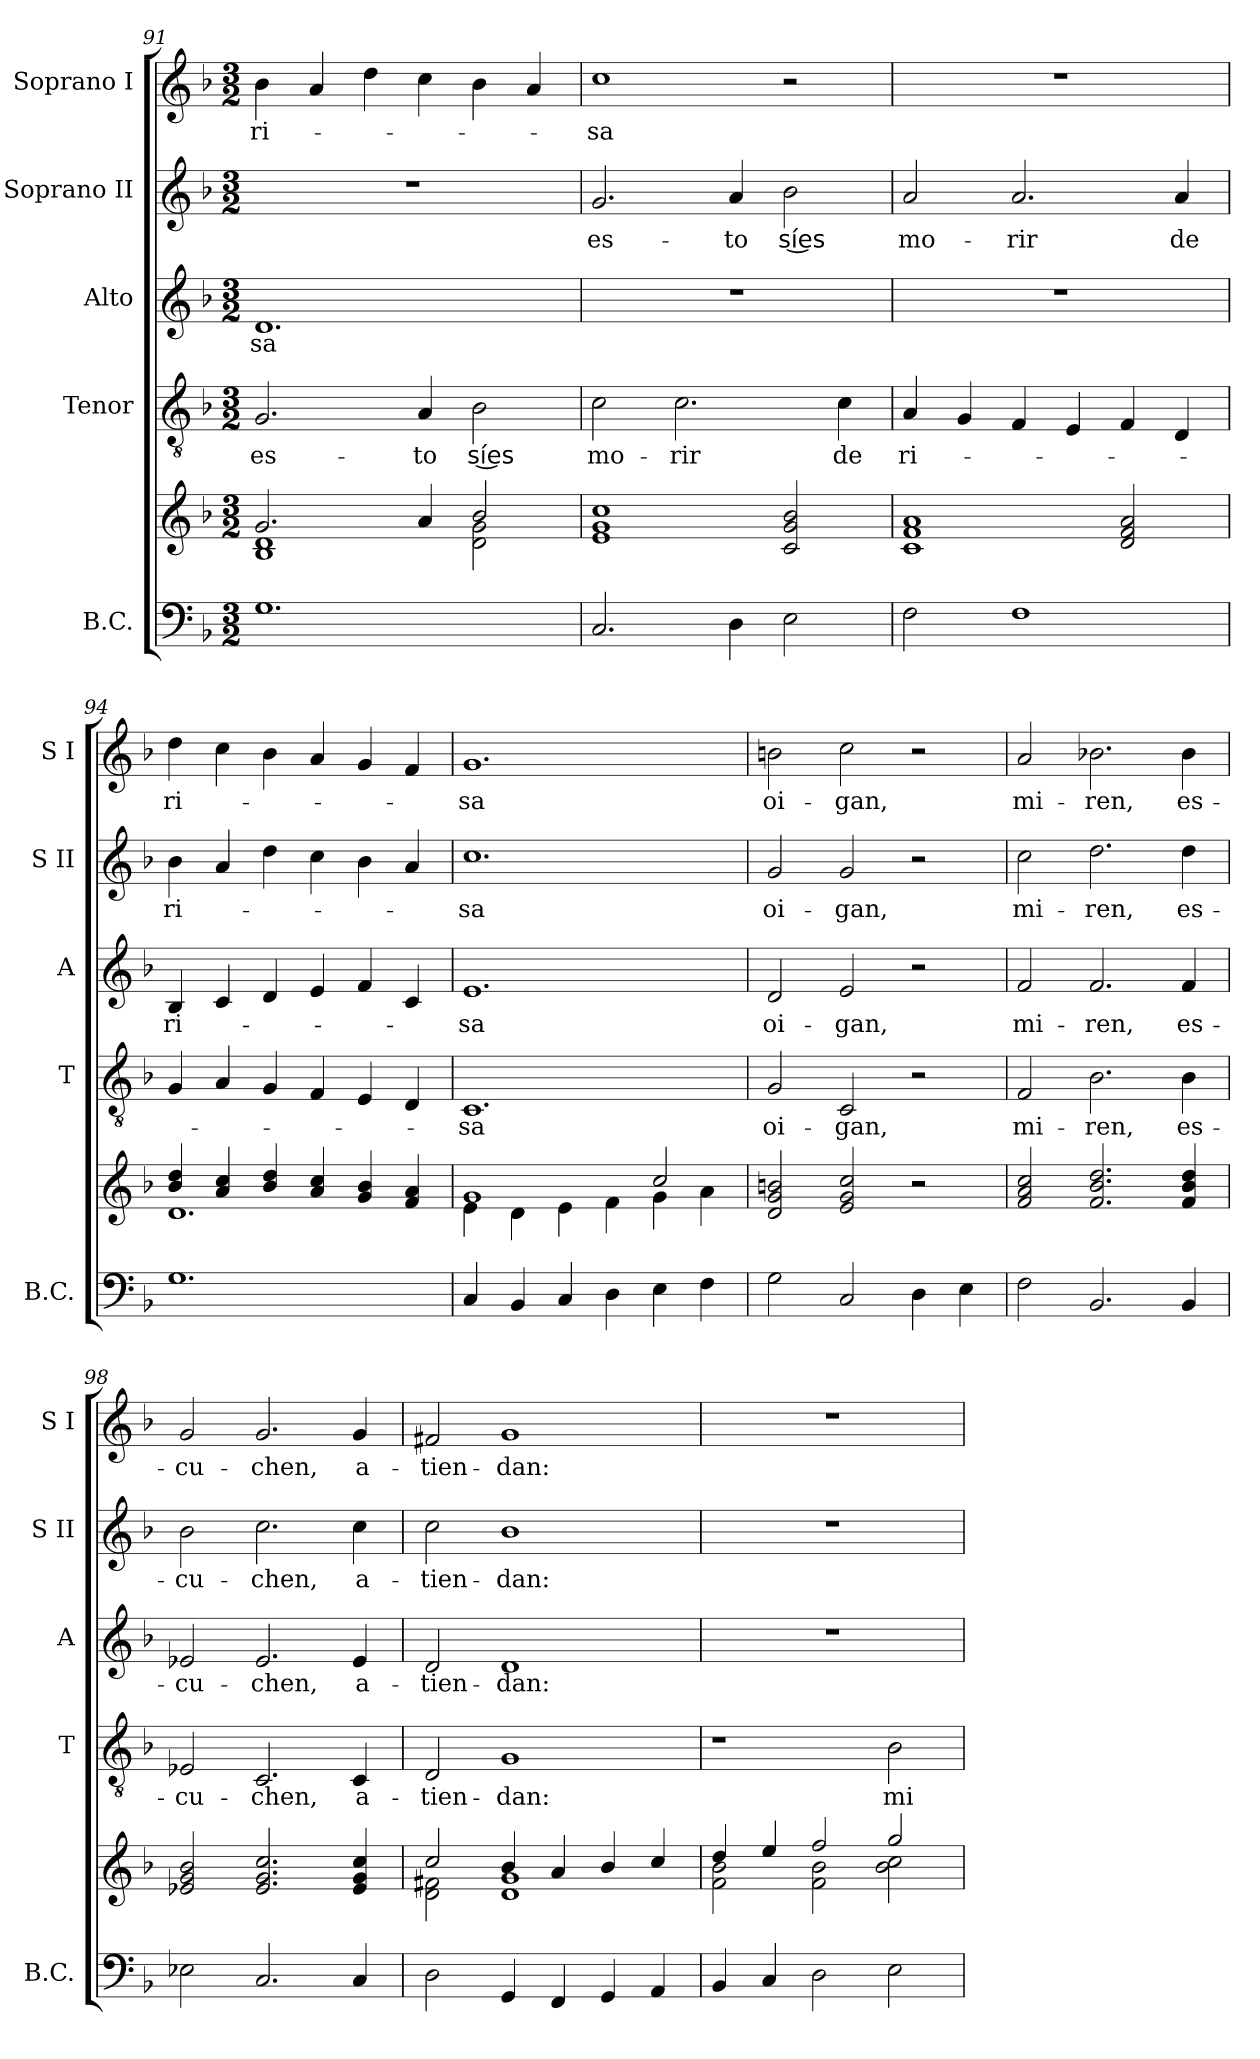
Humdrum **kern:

**kern	**kern	**kern	**text	**kern	**text	**kern	**text	**kern	**text
*part5	*part5	*part4	*part4	*part3	*part3	*part2	*part2	*part1	*part1
*staff6	*staff5	*staff4	*staff4	*staff3	*staff3	*staff2	*staff2	*staff1	*staff1
*I"B.C.	*	*I"Tenor	*	*I"Alto	*	*I"Soprano II	*	*I"Soprano I	*
*I'B.C.	*	*I'T	*	*I'A	*	*I'S II	*	*I'S I	*
!!LO:LB:g=z
*clefF4	*clefG2	*clefGv2	*	*clefG2	*	*clefG2	*	*clefG2	*
*k[b-]	*k[b-]	*k[b-]	*	*k[b-]	*	*k[b-]	*	*k[b-]	*
*F:	*F:	*F:	*	*F:	*	*F:	*	*F:	*
*M3/2	*M3/2	*M3/2	*	*M3/2	*	*M3/2	*	*M3/2	*
=91	=91	=91	=91	=91	=91	=91	=91	=91	=91
*	*^	*	*	*	*	*	*	*	*
!	!	!	!	!LO:LY:b	!	!LO:LY:b	!	!	!	!LO:LY:b
1.G	2.g/	1B- 1d	2.G/	es-	1.d	-sa	1.r	.	4b-\	ri-
.	.	.	.	.	.	.	.	.	4a/	.
.	.	.	.	.	.	.	.	.	4dd\	.
!	!	!	!	!LO:LY:b	!	!	!	!	!	!
.	4a/	.	4A/	-to	.	.	.	.	4cc\	.
!	!	!	!	!LO:LY:b	!	!	!	!	!	!
.	2b-/	2d\ 2g\	2B-\	sí͜es	.	.	.	.	4b-\	.
.	.	.	.	.	.	.	.	.	4a/	.
*	*v	*v	*	*	*	*	*	*	*	*
=92	=92	=92	=92	=92	=92	=92	=92	=92	=92
!	!	!	!LO:LY:b	!	!	!	!LO:LY:b	!	!LO:LY:b
2.C/	1e 1g 1cc	2c\	mo-	1.r	.	2.g/	es-	1cc	-sa
!	!	!	!LO:LY:b	!	!	!	!	!	!
.	.	2.c\	-rir	.	.	.	.	.	.
!	!	!	!	!	!	!	!LO:LY:b	!	!
4D\	.	.	.	.	.	4a/	-to	.	.
!	!	!	!	!	!	!	!LO:LY:b	!	!
2E\	2c/ 2g/ 2b-/	.	.	.	.	2b-\	sí͜es	2r	.
!	!	!	!LO:LY:b	!	!	!	!	!	!
.	.	4c\	de	.	.	.	.	.	.
=93	=93	=93	=93	=93	=93	=93	=93	=93	=93
!	!	!	!LO:LY:b	!	!	!	!LO:LY:b	!	!
2F\	1c 1f 1a	4A/	ri-	1.r	.	2a/	mo-	1.r	.
.	.	4G/	.	.	.	.	.	.	.
!	!	!	!	!	!	!	!LO:LY:b	!	!
1F	.	4F/	.	.	.	2.a/	-rir	.	.
.	.	4E/	.	.	.	.	.	.	.
.	2d/ 2f/ 2a/	4F/	.	.	.	.	.	.	.
!	!	!	!	!	!	!	!LO:LY:b	!	!
.	.	4D/	.	.	.	4a/	de	.	.
=94	=94	=94	=94	=94	=94	=94	=94	=94	=94
*	*^	*	*	*	*	*	*	*	*
!	!	!	!	!	!	!LO:LY:b	!	!LO:LY:b	!	!LO:LY:b
1.G	4b-/ 4dd/	1.d	4G/	.	4B-/	ri-	4b-\	ri-	4dd\	ri-
.	4a/ 4cc/	.	4A/	.	4c/	.	4a/	.	4cc\	.
.	4b-/ 4dd/	.	4G/	.	4d/	.	4dd\	.	4b-\	.
.	4a/ 4cc/	.	4F/	.	4e/	.	4cc\	.	4a/	.
.	4g/ 4b-/	.	4E/	.	4f/	.	4b-\	.	4g/	.
.	4f/ 4a/	.	4D/	.	4c/	.	4a/	.	4f/	.
=95	=95	=95	=95	=95	=95	=95	=95	=95	=95	=95
!	!	!	!	!LO:LY:b	!	!LO:LY:b	!	!LO:LY:b	!	!LO:LY:b
4C/	1g	4e\	1.C	-sa	1.e	-sa	1.cc	-sa	1.g	-sa
4BB-/	.	4d\	.	.	.	.	.	.	.	.
4C/	.	4e\	.	.	.	.	.	.	.	.
4D\	.	4f\	.	.	.	.	.	.	.	.
4E\	2cc/	4g\	.	.	.	.	.	.	.	.
4F\	.	4a\	.	.	.	.	.	.	.	.
=96	=96	=96	=96	=96	=96	=96	=96	=96	=96	=96
!	!	!	!	!LO:LY:b	!	!LO:LY:b	!	!LO:LY:b	!	!LO:LY:b
*	*v	*v	*	*	*	*	*	*	*	*
2G\	2d/ 2g/ 2bn/	2G/	oi-	2d/	oi-	2g/	oi-	2bn\	oi-
!	!	!	!LO:LY:b	!	!LO:LY:b	!	!LO:LY:b	!	!LO:LY:b
2C/	2e/ 2g/ 2cc/	2C/	-gan,	2e/	-gan,	2g/	-gan,	2cc\	-gan,
4D\	2r	2r	.	2r	.	2r	.	2r	.
4E\	.	.	.	.	.	.	.	.	.
!!LO:PB:g=z
=97	=97	=97	=97	=97	=97	=97	=97	=97	=97
!	!	!	!LO:LY:b	!	!LO:LY:b	!	!LO:LY:b	!	!LO:LY:b
2F\	2f/ 2a/ 2cc/	2F/	mi-	2f/	mi-	2cc\	mi-	2a/	mi-
!	!	!	!LO:LY:b	!	!LO:LY:b	!	!LO:LY:b	!	!LO:LY:b
2.BB-/	2.f/ 2.b-/ 2.dd/	2.B-\	-ren,	2.f/	-ren,	2.dd\	-ren,	2.b-X\	-ren,
!	!	!	!LO:LY:b	!	!LO:LY:b	!	!LO:LY:b	!	!LO:LY:b
4BB-/	4f/ 4b-/ 4dd/	4B-\	es-	4f/	es-	4dd\	es-	4b-\	es-
=98	=98	=98	=98	=98	=98	=98	=98	=98	=98
!	!	!	!LO:LY:b	!	!LO:LY:b	!	!LO:LY:b	!	!LO:LY:b
2E-X\	2e-X/ 2g/ 2b-/	2E-X/	-cu-	2e-X/	-cu-	2b-\	-cu-	2g/	-cu-
!	!	!	!LO:LY:b	!	!LO:LY:b	!	!LO:LY:b	!	!LO:LY:b
2.C/	2.e-/ 2.g/ 2.cc/	2.C/	-chen,	2.e-/	-chen,	2.cc\	-chen,	2.g/	-chen,
!	!	!	!LO:LY:b	!	!LO:LY:b	!	!LO:LY:b	!	!LO:LY:b
4C/	4e-/ 4g/ 4cc/	4C/	a-	4e-/	a-	4cc\	a-	4g/	a-
=99	=99	=99	=99	=99	=99	=99	=99	=99	=99
*	*^	*	*	*	*	*	*	*	*
!	!	!	!	!LO:LY:b	!	!LO:LY:b	!	!LO:LY:b	!	!LO:LY:b
2D\	2cc/	2d\ 2f#X\	2D/	-tien-	2d/	-tien-	2cc\	-tien-	2f#X/	-tien-
!	!	!	!	!LO:LY:b	!	!LO:LY:b	!	!LO:LY:b	!	!LO:LY:b
4GG/	4b-/	1d 1g	1G	-dan:	1d	-dan:	1b-	-dan:	1g	-dan:
4FF/	4a/	.	.	.	.	.	.	.	.	.
4GG/	4b-/	.	.	.	.	.	.	.	.	.
4AA/	4cc/	.	.	.	.	.	.	.	.	.
=100	=100	=100	=100	=100	=100	=100	=100	=100	=100	=100
4BB-/	4dd/	2f\ 2b-\	1r	.	1.r	.	1.r	.	1.r	.
4C/	4ee/	.	.	.	.	.	.	.	.	.
2D\	2ff/	2f\ 2b-\	.	.	.	.	.	.	.	.
!	!	!	!	!LO:LY:b	!	!	!	!	!	!
2E\	2gg/	2b-\ 2cc\	2B-\	mi-	.	.	.	.	.	.
*	*v	*v	*	*	*	*	*	*	*	*
=	=	=	=	=	=	=	=	=	=
*-	*-	*-	*-	*-	*-	*-	*-	*-	*-
